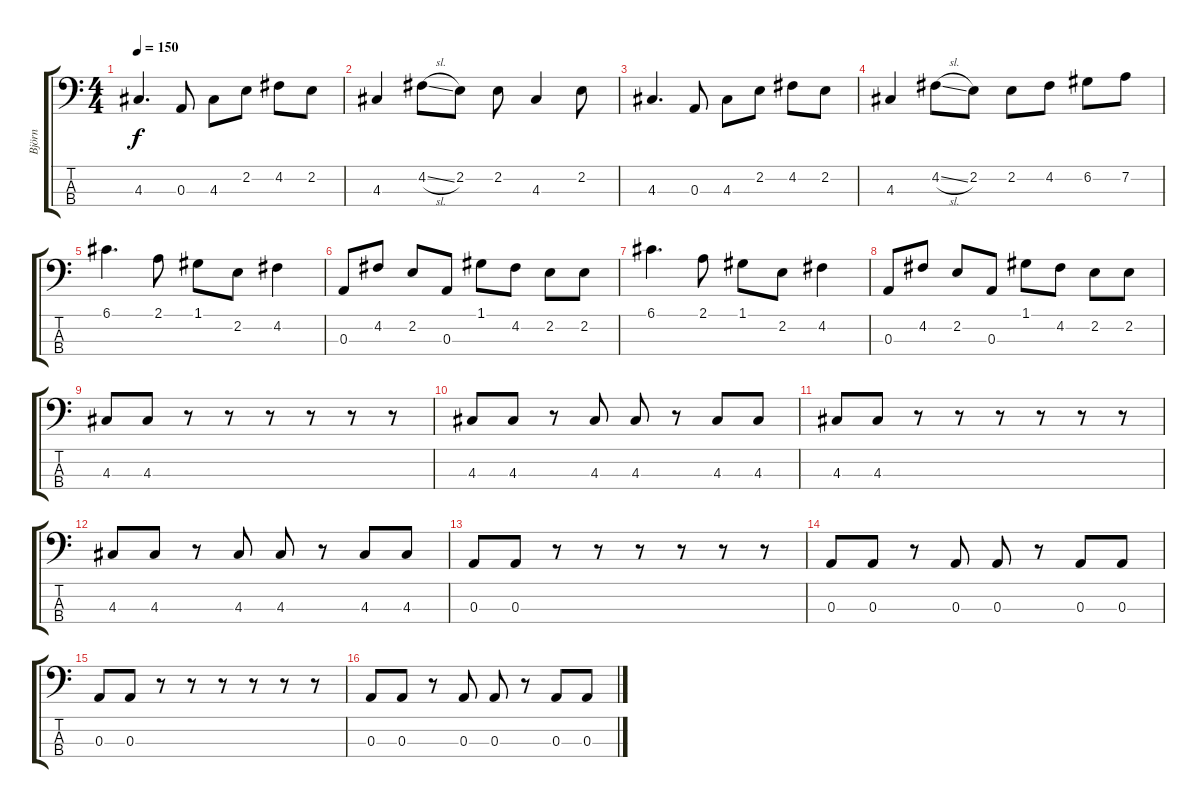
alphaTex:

\track ("Björn" "Björn") {instrument electricbassfinger}
\staff {score tabs}
\tuning (G2 D2 A1 D1) {hide}
\ts (4 4)
\tempo 150
\clef f4
\ks c
4.3.4{d dy f} 0.3.8 4.3.8 2.2.8 4.2.8 2.2.8 |
4.3.4 4.2{sl}.8 2.2.8 2.2.8 4.3.4 2.2.8 |
4.3.4{d} 0.3.8 4.3.8 2.2.8 4.2.8 2.2.8 |
4.3.4 4.2{sl}.8 2.2.8 2.2.8 4.2.8 6.2.8 7.2.8 |
6.1.4{d} 2.1.8 1.1.8 2.2.8 4.2.4 |
0.3.8 4.2.8 2.2.8 0.3.8 1.1.8 4.2.8 2.2.8 2.2.8 |
6.1.4{d} 2.1.8 1.1.8 2.2.8 4.2.4 |
0.3.8 4.2.8 2.2.8 0.3.8 1.1.8 4.2.8 2.2.8 2.2.8 |
4.3.8 4.3.8 r.8 r.8 r.8 r.8 r.8 r.8 |
4.3.8 4.3.8 r.8 4.3.8 4.3.8 r.8 4.3.8 4.3.8 |
4.3.8 4.3.8 r.8 r.8 r.8 r.8 r.8 r.8 |
4.3.8 4.3.8 r.8 4.3.8 4.3.8 r.8 4.3.8 4.3.8 |
0.3.8 0.3.8 r.8 r.8 r.8 r.8 r.8 r.8 |
0.3.8 0.3.8 r.8 0.3.8 0.3.8 r.8 0.3.8 0.3.8 |
0.3.8 0.3.8 r.8 r.8 r.8 r.8 r.8 r.8 |
0.3.8 0.3.8 r.8 0.3.8 0.3.8 r.8 0.3.8 0.3.8
